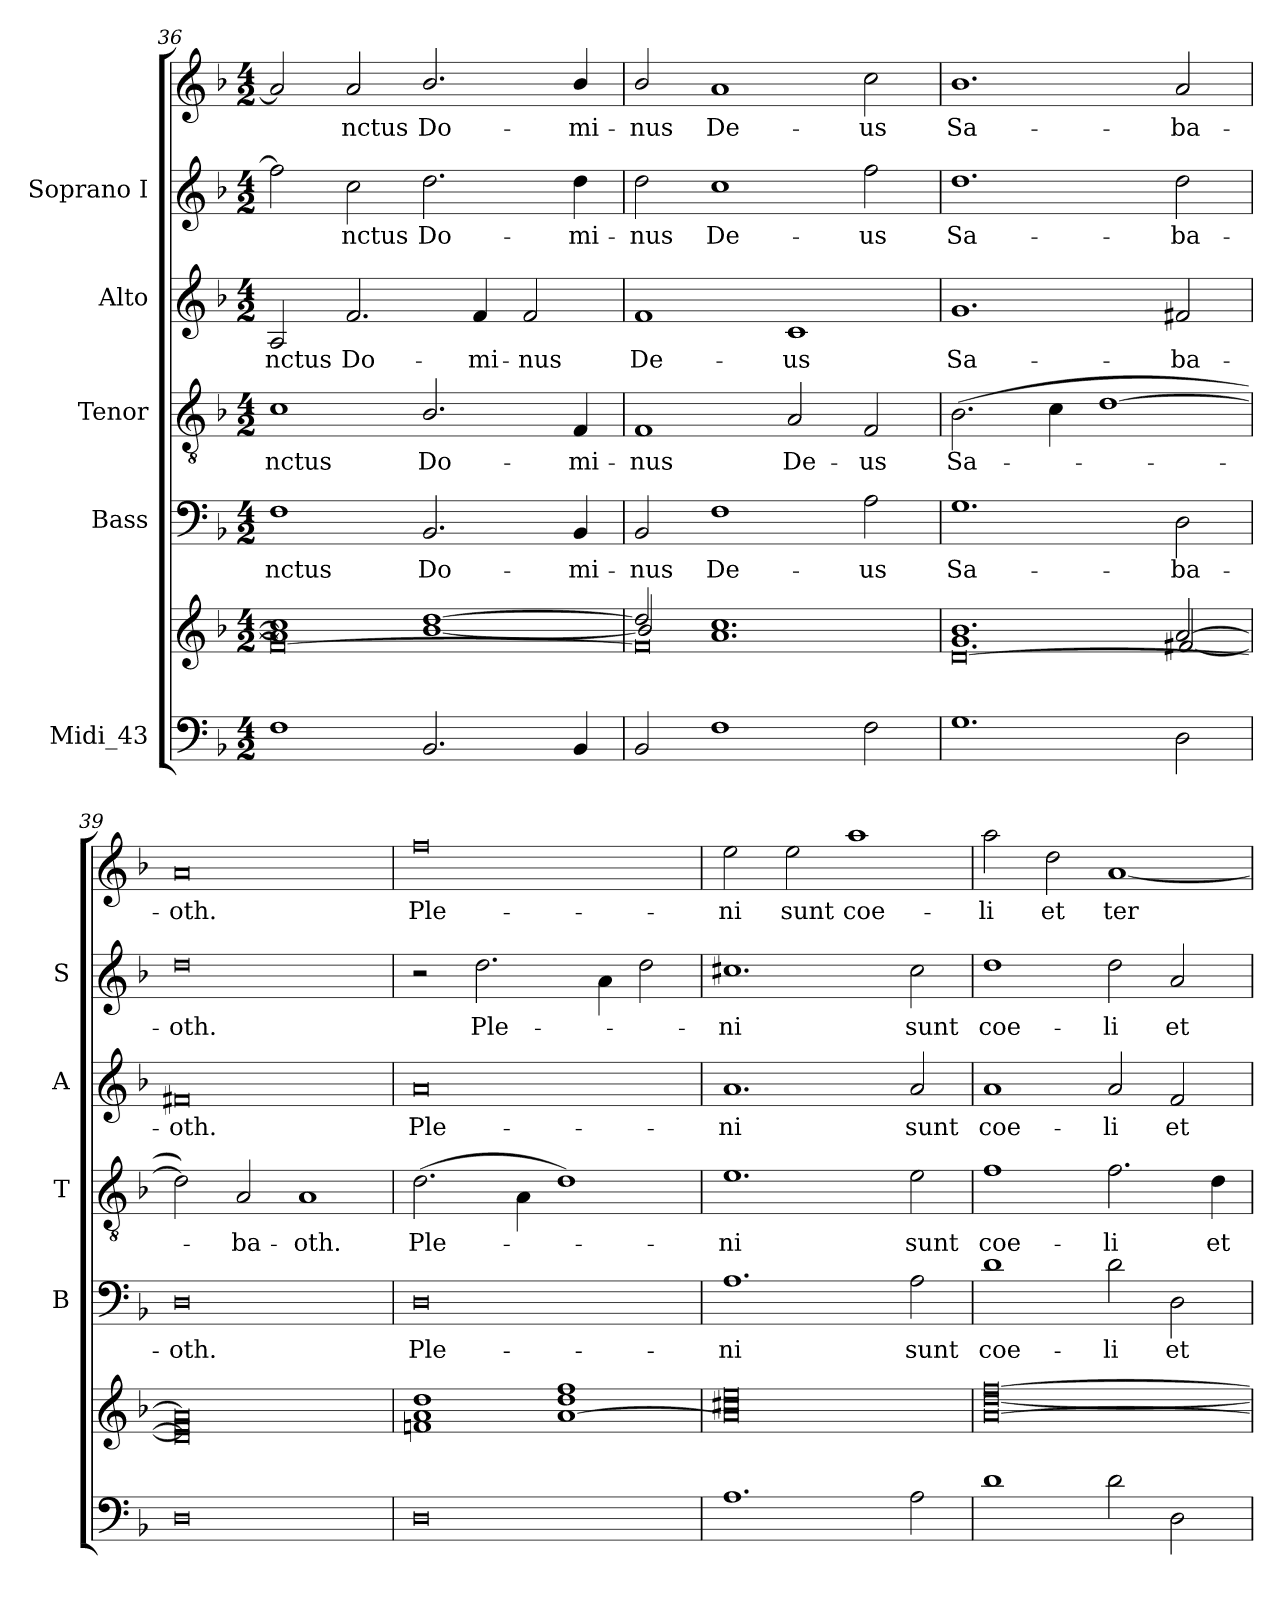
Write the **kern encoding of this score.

**kern	**kern	**kern	**text	**kern	**text	**kern	**text	**kern	**text	**kern	**text
*part5	*part5	*part4	*part4	*part3	*part3	*part2	*part2	*part1	*part1	*part1	*part1
*staff7	*staff6	*staff5	*staff5	*staff4	*staff4	*staff3	*staff3	*staff2	*staff2	*staff1	*staff1
*I"Midi_43	*	*I"Bass	*	*I"Tenor	*	*I"Alto	*	*I"Soprano I	*	*	*
*	*	*I'B	*	*I'T	*	*I'A	*	*I'S	*	*	*
!!LO:LB:g=z
*clefF4	*clefG2	*clefF4	*	*clefGv2	*	*clefG2	*	*clefG2	*	*clefG2	*
*k[b-]	*k[b-]	*k[b-]	*	*k[b-]	*	*k[b-]	*	*k[b-]	*	*k[b-]	*
*F:	*F:	*F:	*	*F:	*	*F:	*	*F:	*	*F:	*
*M4/2	*M4/2	*M4/2	*	*M4/2	*	*M4/2	*	*M4/2	*	*M4/2	*
=36	=36	=36	=36	=36	=36	=36	=36	=36	=36	=36	=36
*	*^	*	*	*	*	*	*	*	*	*	*
*	*	*^	*	*	*	*	*	*	*	*	*	*
!	!	!	!	!	!LO:LY:b	!	!LO:LY:b	!	!LO:LY:b	!	!	!	!
1F	1cc/]	1a\]	0f\_	1F	-nctus	1c	-nctus	2A	-nctus	2ff]	.	2a]	.
!	!	!	!	!	!	!	!	!	!LO:LY:b	!	!LO:LY:b	!	!LO:LY:b
.	.	.	.	.	.	.	.	2.f	Do-	2cc	-nctus	2a	nctus
!	!	!	!	!	!LO:LY:b	!	!LO:LY:b	!	!	!	!LO:LY:b	!	!LO:LY:b
2.BB-	[1dd/	[1b-\	.	2.BB-	Do-	2.B-/	Do-	.	.	2.dd	Do-	2.b-/	Do-
!	!	!	!	!	!	!	!	!	!LO:LY:b	!	!	!	!
.	.	.	.	.	.	.	.	4f	-mi-	.	.	.	.
!	!	!	!	!	!	!	!	!	!LO:LY:b	!	!	!	!
.	.	.	.	.	.	.	.	2f	-nus	.	.	.	.
!	!	!	!	!	!LO:LY:b	!	!LO:LY:b	!	!	!	!LO:LY:b	!	!LO:LY:b
4BB-	.	.	.	4BB-	-mi-	4F	-mi-	.	.	4dd	-mi-	4b-/	-mi-
=37	=37	=37	=37	=37	=37	=37	=37	=37	=37	=37	=37	=37	=37
!	!	!	!	!	!LO:LY:b	!	!LO:LY:b	!	!LO:LY:b	!	!LO:LY:b	!	!LO:LY:b
2BB-	2dd/]	2b-/]	0f\]	2BB-	-nus	1F	-nus	1f	De-	2dd	nus	2b-/	-nus
!	!	!	!	!	!LO:LY:b	!	!	!	!	!	!LO:LY:b	!	!LO:LY:b
1F	1.cc/	1.a\	.	1F	De-	.	.	.	.	1cc	De-	1a	De-
!	!	!	!	!	!	!	!LO:LY:b	!	!LO:LY:b	!	!	!	!
.	.	.	.	.	.	2A	De-	1c	-us	.	.	.	.
!	!	!	!	!	!LO:LY:b	!	!LO:LY:b	!	!	!	!LO:LY:b	!	!LO:LY:b
2F	.	.	.	2A	-us	2F	-us	.	.	2ff	-us	2cc	-us
=38	=38	=38	=38	=38	=38	=38	=38	=38	=38	=38	=38	=38	=38
!	!	!	!	!	!LO:LY:b	!	!LO:LY:b	!	!LO:LY:b	!	!LO:LY:b	!	!LO:LY:b
1.G	1.b-/	1.g\	[0d\	1.G	Sa-	(>2.B-	Sa-	1.g	Sa-	1.dd	-Sa-	1.b-	Sa-
.	.	.	.	.	.	4c	.	.	.	.	.	.	.
.	.	.	.	.	.	[1d	.	.	.	.	.	.	.
!	!	!	!	!	!LO:LY:b	!	!	!	!LO:LY:b	!	!LO:LY:b	!	!LO:LY:b
2D	[2a/	[2f#X/	.	2D	-ba-	.	.	2f#X	-ba-	2dd	-ba-	2a	-ba-
=39	=39	=39	=39	=39	=39	=39	=39	=39	=39	=39	=39	=39	=39
!	!	!	!	!	!LO:LY:b	!	!	!	!LO:LY:b	!	!LO:LY:b	!	!LO:LY:b
0D	0a/]	0f#\]	0d\]	0D	-oth.	2d])	.	0f#X	-oth.	0dd	oth.	0a	-oth.
!	!	!	!	!	!	!	!LO:LY:b	!	!	!	!	!	!
.	.	.	.	.	.	2A	ba-	.	.	.	.	.	.
!	!	!	!	!	!	!	!LO:LY:b	!	!	!	!	!	!
.	.	.	.	.	.	1A	-oth.	.	.	.	.	.	.
=40	=40	=40	=40	=40	=40	=40	=40	=40	=40	=40	=40	=40	=40
!	!	!	!	!	!LO:LY:b	!	!LO:LY:b	!	!LO:LY:b	!	!	!	!LO:LY:b
0D	1dd/	1a\	1fn\	0D	Ple-	(>2.d	Ple-	0a	Ple-	2r	.	0ff	Ple-
!	!	!	!	!	!	!	!	!	!	!	!LO:LY:b	!	!
.	.	.	.	.	.	.	.	.	.	2.dd	-Ple-	.	.
.	.	.	.	.	.	4A\	.	.	.	.	.	.	.
.	1ff/	1dd\	[1a\	.	.	1d)	.	.	.	.	.	.	.
.	.	.	.	.	.	.	.	.	.	4a\	.	.	.
.	.	.	.	.	.	.	.	.	.	2dd	.	.	.
=41	=41	=41	=41	=41	=41	=41	=41	=41	=41	=41	=41	=41	=41
!	!	!	!	!	!LO:LY:b	!	!LO:LY:b	!	!LO:LY:b	!	!LO:LY:b	!	!LO:LY:b
1.A	0ee/	0cc#X\	0a\]	1.A	-ni	1.e	ni	1.a	-ni	1.cc#X	-ni	2ee	ni
!	!	!	!	!	!	!	!	!	!	!	!	!	!LO:LY:b
.	.	.	.	.	.	.	.	.	.	.	.	2ee	sunt
!	!	!	!	!	!	!	!	!	!	!	!	!	!LO:LY:b
.	.	.	.	.	.	.	.	.	.	.	.	1aa	coe-
!	!	!	!	!	!LO:LY:b	!	!LO:LY:b	!	!LO:LY:b	!	!LO:LY:b	!	!
2A	.	.	.	2A	sunt	2e	sunt	2a	sunt	2cc#	sunt	.	.
=42	=42	=42	=42	=42	=42	=42	=42	=42	=42	=42	=42	=42	=42
!	!	!	!	!	!LO:LY:b	!	!LO:LY:b	!	!LO:LY:b	!	!LO:LY:b	!	!LO:LY:b
1d	[0ff/	[0dd\	[0a\	1d	coe-	1f	coe-	1a	coe-	1dd	coe-	2aa	li
!	!	!	!	!	!	!	!	!	!	!	!	!	!LO:LY:b
.	.	.	.	.	.	.	.	.	.	.	.	2dd	et
!	!	!	!	!	!LO:LY:b	!	!LO:LY:b	!	!LO:LY:b	!	!LO:LY:b	!	!LO:LY:b
2d	.	.	.	2d	-li	2.f	-li	2a	-li	2dd	-li	[1a	ter-
!	!	!	!	!	!LO:LY:b	!	!	!	!LO:LY:b	!	!LO:LY:b	!	!
2D	.	.	.	2D	et	.	.	2f	et	2a	et	.	.
!	!	!	!	!	!	!	!LO:LY:b	!	!	!	!	!	!
.	.	.	.	.	.	4d	et	.	.	.	.	.	.
*	*v	*v	*v	*	*	*	*	*	*	*	*	*	*
=	=	=	=	=	=	=	=	=	=	=	=
*-	*-	*-	*-	*-	*-	*-	*-	*-	*-	*-	*-
